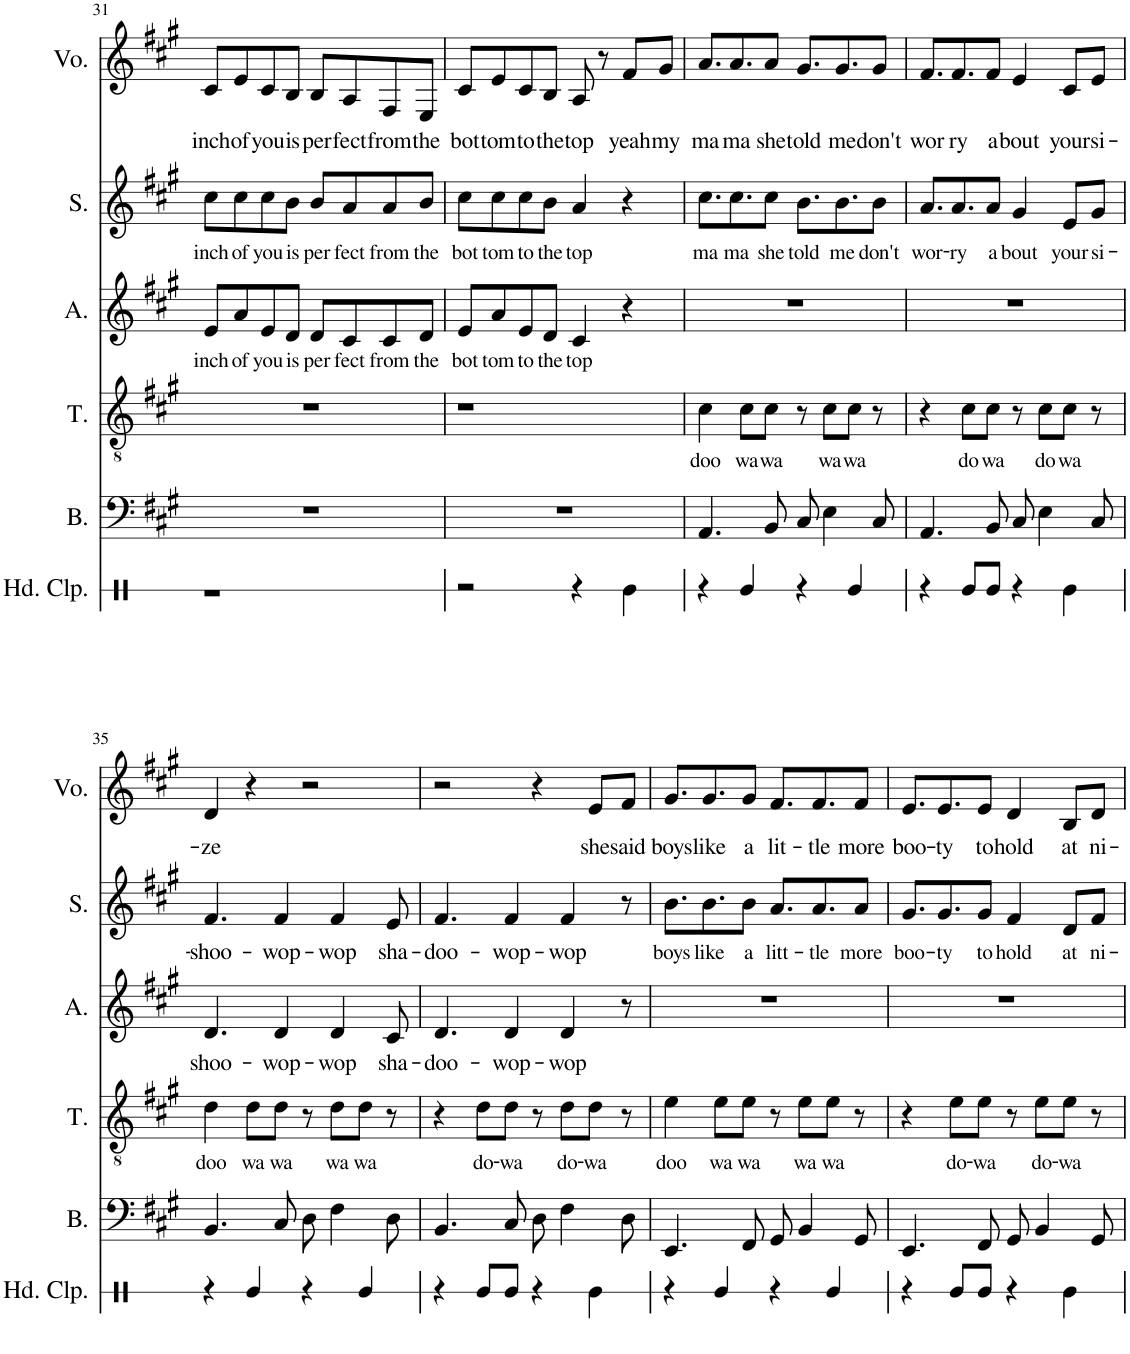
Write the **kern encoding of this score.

**kern	**kern	**text	**kern	**text	**kern	**text	**kern	**text
*part5	*part4	*part4	*part3	*part3	*part2	*part2	*part1	*part1
*staff5	*staff4	*staff4	*staff3	*staff3	*staff2	*staff2	*staff1	*staff1
*I"Bass	*I"Tenor	*	*I"Alto	*	*I"Soprano	*	*I"Voice	*
*I'B.	*I'T.	*	*I'A.	*	*I'S.	*	*I'Vo.	*
!!LO:PB:g=z
*clefF4	*clefGv2	*	*clefG2	*	*clefG2	*	*clefG2	*
*k[f#c#g#]	*k[f#c#g#]	*	*k[f#c#g#]	*	*k[f#c#g#]	*	*k[f#c#g#]	*
*M4/4	*M4/4	*	*M4/4	*	*M4/4	*	*M4/4	*
=31	=31	=31	=31	=31	=31	=31	=31	=31
!	!	!	!	!LO:LY:b	!	!LO:LY:b	!	!LO:LY:b
1r	1r	.	8e/L	inch	8cc#\L	inch	8c#/L	inch
!	!	!	!	!LO:LY:b	!	!LO:LY:b	!	!LO:LY:b
.	.	.	8a/	of	8cc#\	of	8e/	of
!	!	!	!	!LO:LY:b	!	!LO:LY:b	!	!LO:LY:b
.	.	.	8e/	you	8cc#\	you	8c#/	you
!	!	!	!	!LO:LY:b	!	!LO:LY:b	!	!LO:LY:b
.	.	.	8d/J	is	8b\J	is	8B/J	is
!	!	!	!	!LO:LY:b	!	!LO:LY:b	!	!LO:LY:b
.	.	.	8d/L	per-	8b/L	per-	8B/L	per-
!	!	!	!	!LO:LY:b	!	!LO:LY:b	!	!LO:LY:b
.	.	.	8c#/	-fect	8a/	-fect	8A/	-fect
!	!	!	!	!LO:LY:b	!	!LO:LY:b	!	!LO:LY:b
.	.	.	8c#/	from	8a/	from	8F#/	from
!	!	!	!	!LO:LY:b	!	!LO:LY:b	!	!LO:LY:b
.	.	.	8d/J	the	8b/J	the	8E/J	the
=32	=32	=32	=32	=32	=32	=32	=32	=32
!	!	!	!	!LO:LY:b	!	!LO:LY:b	!	!LO:LY:b
1r	1r	.	8e/L	bot-	8cc#\L	bot-	8c#/L	bot-
!	!	!	!	!LO:LY:b	!	!LO:LY:b	!	!LO:LY:b
.	.	.	8a/	-tom	8cc#\	-tom	8e/	-tom
!	!	!	!	!LO:LY:b	!	!LO:LY:b	!	!LO:LY:b
.	.	.	8e/	to	8cc#\	to	8c#/	to
!	!	!	!	!LO:LY:b	!	!LO:LY:b	!	!LO:LY:b
.	.	.	8d/J	the	8b\J	the	8B/J	the
!	!	!	!	!LO:LY:b	!	!LO:LY:b	!	!LO:LY:b
.	.	.	4c#/	top	4a/	top	8A/	top
.	.	.	.	.	.	.	8r	.
!	!	!	!	!	!	!	!	!LO:LY:b
.	.	.	4r	.	4r	.	8f#/L	yeah
!	!	!	!	!	!	!	!	!LO:LY:b
.	.	.	.	.	.	.	8g#/J	my
=33	=33	=33	=33	=33	=33	=33	=33	=33
!	!	!LO:LY:b	!	!	!	!LO:LY:b	!	!LO:LY:b
4.AA/	4c#\	doo	1r	.	8.cc#\L	ma	8.a/L	ma-
!	!	!	!	!	!	!LO:LY:b	!	!LO:LY:b
.	.	.	.	.	8.cc#\	ma	8.a/	-ma
!	!	!LO:LY:b	!	!	!	!	!	!
.	8c#\L	wa-	.	.	.	.	.	.
!	!	!LO:LY:b	!	!	!	!LO:LY:b	!	!LO:LY:b
8BB/	8c#\J	-wa	.	.	8cc#\J	she	8a/J	she
!	!	!	!	!	!	!LO:LY:b	!	!LO:LY:b
8C#/	8r	.	.	.	8.b\L	told	8.g#/L	told
!	!	!LO:LY:b	!	!	!	!	!	!
4E\	8c#\L	wa-	.	.	.	.	.	.
!	!	!	!	!	!	!LO:LY:b	!	!LO:LY:b
.	.	.	.	.	8.b\	me	8.g#/	me
!	!	!LO:LY:b	!	!	!	!	!	!
.	8c#\J	-wa	.	.	.	.	.	.
!	!	!	!	!	!	!LO:LY:b	!	!LO:LY:b
8C#/	8r	.	.	.	8b\J	don't	8g#/J	don't
=34	=34	=34	=34	=34	=34	=34	=34	=34
!	!	!	!	!	!	!LO:LY:b	!	!LO:LY:b
4.AA/	4r	.	1r	.	8.a/L	wor-	8.f#/L	wor-
!	!	!	!	!	!	!LO:LY:b	!	!LO:LY:b
.	.	.	.	.	8.a/	-ry	8.f#/	-ry
!	!	!LO:LY:b	!	!	!	!	!	!
.	8c#\L	do-	.	.	.	.	.	.
!	!	!LO:LY:b	!	!	!	!LO:LY:b	!	!LO:LY:b
8BB/	8c#\J	-wa	.	.	8a/J	a-	8f#/J	a-
!	!	!	!	!	!	!LO:LY:b	!	!LO:LY:b
8C#/	8r	.	.	.	4g#/	-bout	4e/	-bout
!	!	!LO:LY:b	!	!	!	!	!	!
4E\	8c#\L	do-	.	.	.	.	.	.
!	!	!LO:LY:b	!	!	!	!LO:LY:b	!	!LO:LY:b
.	8c#\J	-wa	.	.	8e/L	your	8c#/L	your
!	!	!	!	!	!	!LO:LY:b	!	!LO:LY:b
8C#/	8r	.	.	.	8g#/J	si-	8e/J	si-
!!LO:LB:g=z
=35	=35	=35	=35	=35	=35	=35	=35	=35
!	!	!LO:LY:b	!	!LO:LY:b	!	!LO:LY:b	!	!LO:LY:b
4.BB/	4d\	doo	4.d/	shoo-	4.f#/	-shoo-	4d/	-ze
!	!	!LO:LY:b	!	!	!	!	!	!
.	8d\L	wa-	.	.	.	.	4r	.
!	!	!LO:LY:b	!	!LO:LY:b	!	!LO:LY:b	!	!
8C#/	8d\J	-wa	4d/	-wop-	4f#/	-wop-	.	.
8D\	8r	.	.	.	.	.	2r	.
!	!	!LO:LY:b	!	!LO:LY:b	!	!LO:LY:b	!	!
4F#\	8d\L	wa-	4d/	-wop	4f#/	-wop	.	.
!	!	!LO:LY:b	!	!	!	!	!	!
.	8d\J	-wa	.	.	.	.	.	.
!	!	!	!	!LO:LY:b	!	!LO:LY:b	!	!
8D\	8r	.	8c#/	sha-	8e/	sha-	.	.
=36	=36	=36	=36	=36	=36	=36	=36	=36
!	!	!	!	!LO:LY:b	!	!LO:LY:b	!	!
4.BB/	4r	.	4.d/	-doo-	4.f#/	-doo-	2r	.
!	!	!LO:LY:b	!	!	!	!	!	!
.	8d\L	do-	.	.	.	.	.	.
!	!	!LO:LY:b	!	!LO:LY:b	!	!LO:LY:b	!	!
8C#/	8d\J	-wa	4d/	-wop-	4f#/	-wop-	.	.
8D\	8r	.	.	.	.	.	4r	.
!	!	!LO:LY:b	!	!LO:LY:b	!	!LO:LY:b	!	!
4F#\	8d\L	do-	4d/	-wop	4f#/	-wop	.	.
!	!	!LO:LY:b	!	!	!	!	!	!LO:LY:b
.	8d\J	-wa	.	.	.	.	8e/L	she
!	!	!	!	!	!	!	!	!LO:LY:b
8D\	8r	.	8r	.	8r	.	8f#/J	said
=37	=37	=37	=37	=37	=37	=37	=37	=37
!	!	!LO:LY:b	!	!	!	!LO:LY:b	!	!LO:LY:b
4.EE/	4e\	doo	1r	.	8.b\L	boys	8.g#/L	boys
!	!	!	!	!	!	!LO:LY:b	!	!LO:LY:b
.	.	.	.	.	8.b\	like	8.g#/	like
!	!	!LO:LY:b	!	!	!	!	!	!
.	8e\L	wa-	.	.	.	.	.	.
!	!	!LO:LY:b	!	!	!	!LO:LY:b	!	!LO:LY:b
8FF#/	8e\J	-wa	.	.	8b\J	a	8g#/J	a
!	!	!	!	!	!	!LO:LY:b	!	!LO:LY:b
8GG#/	8r	.	.	.	8.a/L	litt-	8.f#/L	lit-
!	!	!LO:LY:b	!	!	!	!	!	!
4BB/	8e\L	wa-	.	.	.	.	.	.
!	!	!	!	!	!	!LO:LY:b	!	!LO:LY:b
.	.	.	.	.	8.a/	-tle	8.f#/	-tle
!	!	!LO:LY:b	!	!	!	!	!	!
.	8e\J	-wa	.	.	.	.	.	.
!	!	!	!	!	!	!LO:LY:b	!	!LO:LY:b
8GG#/	8r	.	.	.	8a/J	more	8f#/J	more
=38	=38	=38	=38	=38	=38	=38	=38	=38
!	!	!	!	!	!	!LO:LY:b	!	!LO:LY:b
4.EE/	4r	.	1r	.	8.g#/L	boo-	8.e/L	boo-
!	!	!	!	!	!	!LO:LY:b	!	!LO:LY:b
.	.	.	.	.	8.g#/	-ty	8.e/	-ty
!	!	!LO:LY:b	!	!	!	!	!	!
.	8e\L	do-	.	.	.	.	.	.
!	!	!LO:LY:b	!	!	!	!LO:LY:b	!	!LO:LY:b
8FF#/	8e\J	-wa	.	.	8g#/J	to	8e/J	to
!	!	!	!	!	!	!LO:LY:b	!	!LO:LY:b
8GG#/	8r	.	.	.	4f#/	hold	4d/	hold
!	!	!LO:LY:b	!	!	!	!	!	!
4BB/	8e\L	do-	.	.	.	.	.	.
!	!	!LO:LY:b	!	!	!	!LO:LY:b	!	!LO:LY:b
.	8e\J	-wa	.	.	8d/L	at	8B/L	at
!	!	!	!	!	!	!LO:LY:b	!	!LO:LY:b
8GG#/	8r	.	.	.	8f#/J	ni-	8d/J	ni-
=	=	=	=	=	=	=	=	=
*-	*-	*-	*-	*-	*-	*-	*-	*-
